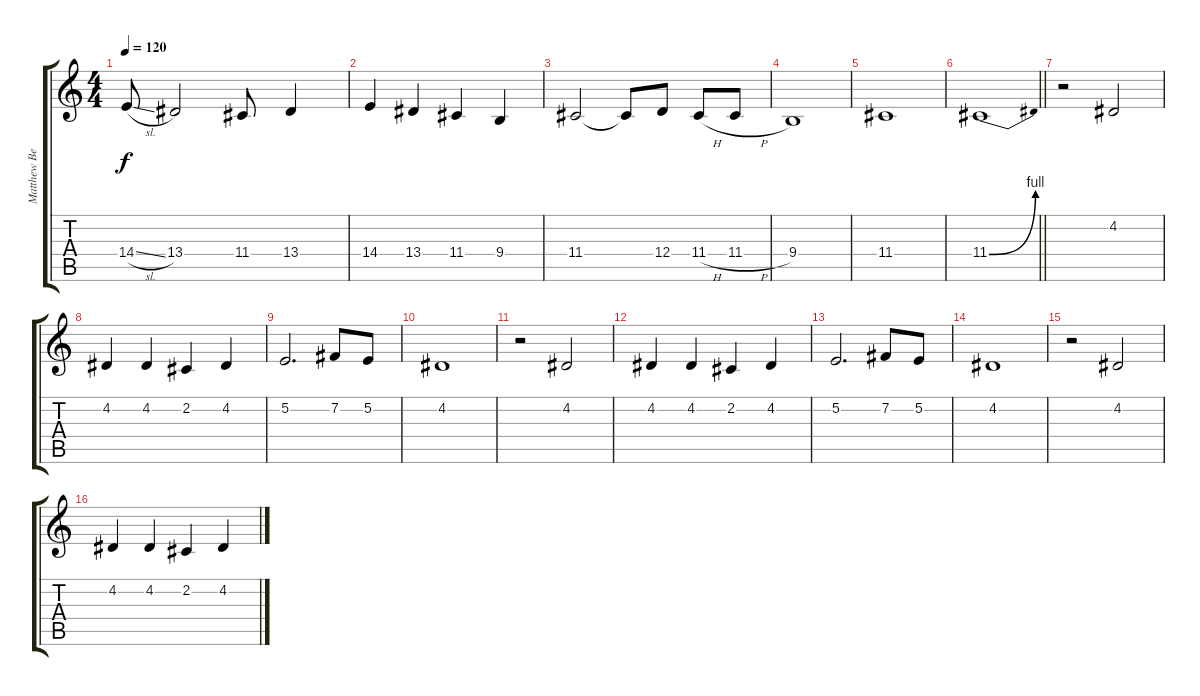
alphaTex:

\track ("Matthew Bellamy " "Matthew Be") {instrument viola}
\staff {score tabs}
\tuning (E4 B3 G3 D3 A2 E2) {hide}
\ts (4 4)
\tempo 120
\clef g2
\ks c
14.4{sl}.8{dy f} 13.4.2 11.4.8 13.4.4 |
14.4.4 13.4.4 11.4.4 9.4.4 |
11.4.2 11.4{t}.8 12.4.8 11.4{h}.8 11.4{h}.8 |
9.4.1 |
11.4.1 |
\barLineRight lightlight
11.4{be (bend 0 0 60 4)}.1 |
r.2 4.2.2 |
4.2.4 4.2.4 2.2.4 4.2.4 |
5.2.2{d} 7.2.8 5.2.8 |
4.2.1 |
r.2 4.2.2 |
4.2.4 4.2.4 2.2.4 4.2.4 |
5.2.2{d} 7.2.8 5.2.8 |
4.2.1 |
r.2 4.2.2 |
4.2.4 4.2.4 2.2.4 4.2.4
